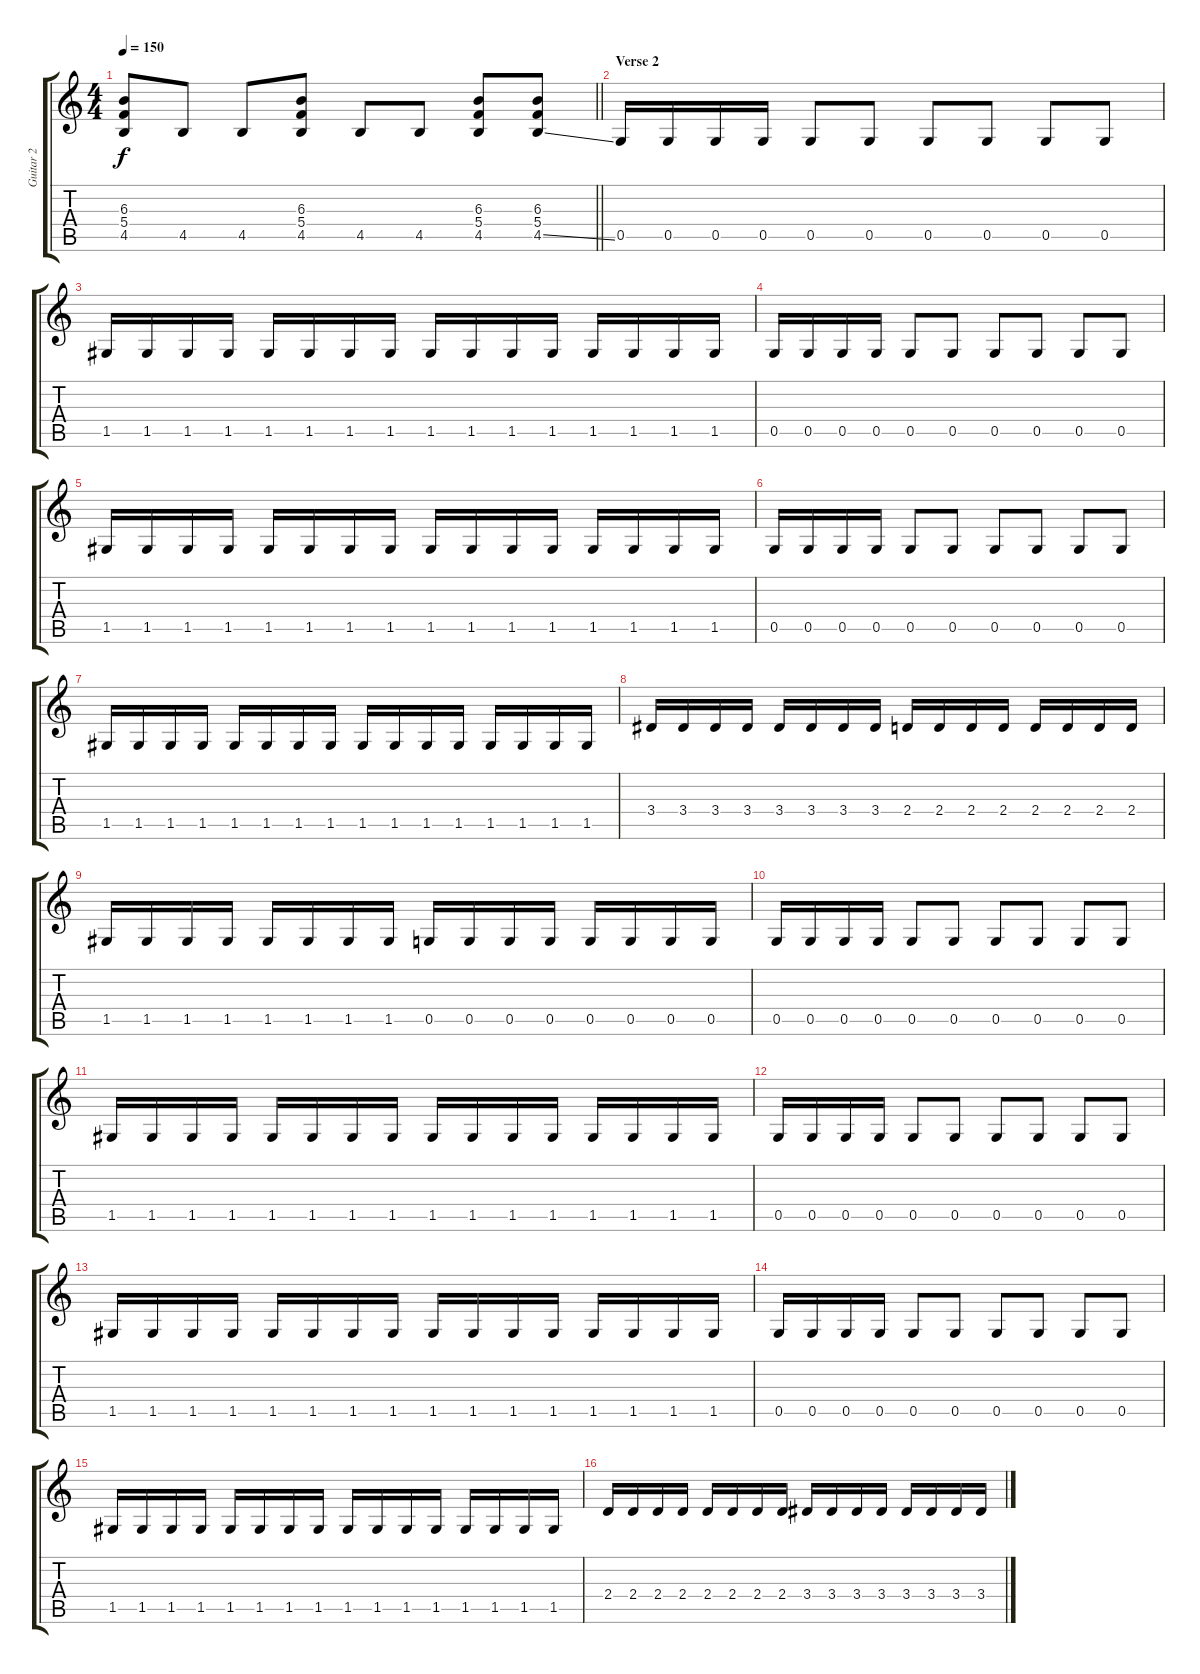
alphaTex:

\track ("Guitar 2" "Guitar 2") {instrument overdrivenguitar}
\staff {score tabs}
\tuning (D4 A3 F3 C3 G2 D2) {hide}
\ts (4 4)
\tempo 150
\clef g2
\barLineRight lightlight
\ks c
(6.3 5.4 4.5).8{dy f} 4.5.8 4.5.8 (6.3 5.4 4.5).8 4.5.8 4.5.8 (6.3 5.4 4.5).8 (6.3 5.4 4.5{ss}).8 |
\section ("" "Verse 2")
0.5.16 0.5.16 0.5.16 0.5.16 0.5.8 0.5.8 0.5.8 0.5.8 0.5.8 0.5.8 |
1.5.16 1.5.16 1.5.16 1.5.16 1.5.16 1.5.16 1.5.16 1.5.16 1.5.16 1.5.16 1.5.16 1.5.16 1.5.16 1.5.16 1.5.16 1.5.16 |
0.5.16 0.5.16 0.5.16 0.5.16 0.5.8 0.5.8 0.5.8 0.5.8 0.5.8 0.5.8 |
1.5.16 1.5.16 1.5.16 1.5.16 1.5.16 1.5.16 1.5.16 1.5.16 1.5.16 1.5.16 1.5.16 1.5.16 1.5.16 1.5.16 1.5.16 1.5.16 |
0.5.16 0.5.16 0.5.16 0.5.16 0.5.8 0.5.8 0.5.8 0.5.8 0.5.8 0.5.8 |
1.5.16 1.5.16 1.5.16 1.5.16 1.5.16 1.5.16 1.5.16 1.5.16 1.5.16 1.5.16 1.5.16 1.5.16 1.5.16 1.5.16 1.5.16 1.5.16 |
3.4.16 3.4.16 3.4.16 3.4.16 3.4.16 3.4.16 3.4.16 3.4.16 2.4.16 2.4.16 2.4.16 2.4.16 2.4.16 2.4.16 2.4.16 2.4.16 |
1.5.16 1.5.16 1.5.16 1.5.16 1.5.16 1.5.16 1.5.16 1.5.16 0.5.16 0.5.16 0.5.16 0.5.16 0.5.16 0.5.16 0.5.16 0.5.16 |
0.5.16 0.5.16 0.5.16 0.5.16 0.5.8 0.5.8 0.5.8 0.5.8 0.5.8 0.5.8 |
1.5.16 1.5.16 1.5.16 1.5.16 1.5.16 1.5.16 1.5.16 1.5.16 1.5.16 1.5.16 1.5.16 1.5.16 1.5.16 1.5.16 1.5.16 1.5.16 |
0.5.16 0.5.16 0.5.16 0.5.16 0.5.8 0.5.8 0.5.8 0.5.8 0.5.8 0.5.8 |
1.5.16 1.5.16 1.5.16 1.5.16 1.5.16 1.5.16 1.5.16 1.5.16 1.5.16 1.5.16 1.5.16 1.5.16 1.5.16 1.5.16 1.5.16 1.5.16 |
0.5.16 0.5.16 0.5.16 0.5.16 0.5.8 0.5.8 0.5.8 0.5.8 0.5.8 0.5.8 |
1.5.16 1.5.16 1.5.16 1.5.16 1.5.16 1.5.16 1.5.16 1.5.16 1.5.16 1.5.16 1.5.16 1.5.16 1.5.16 1.5.16 1.5.16 1.5.16 |
2.4.16 2.4.16 2.4.16 2.4.16 2.4.16 2.4.16 2.4.16 2.4.16 3.4.16 3.4.16 3.4.16 3.4.16 3.4.16 3.4.16 3.4.16 3.4.16
